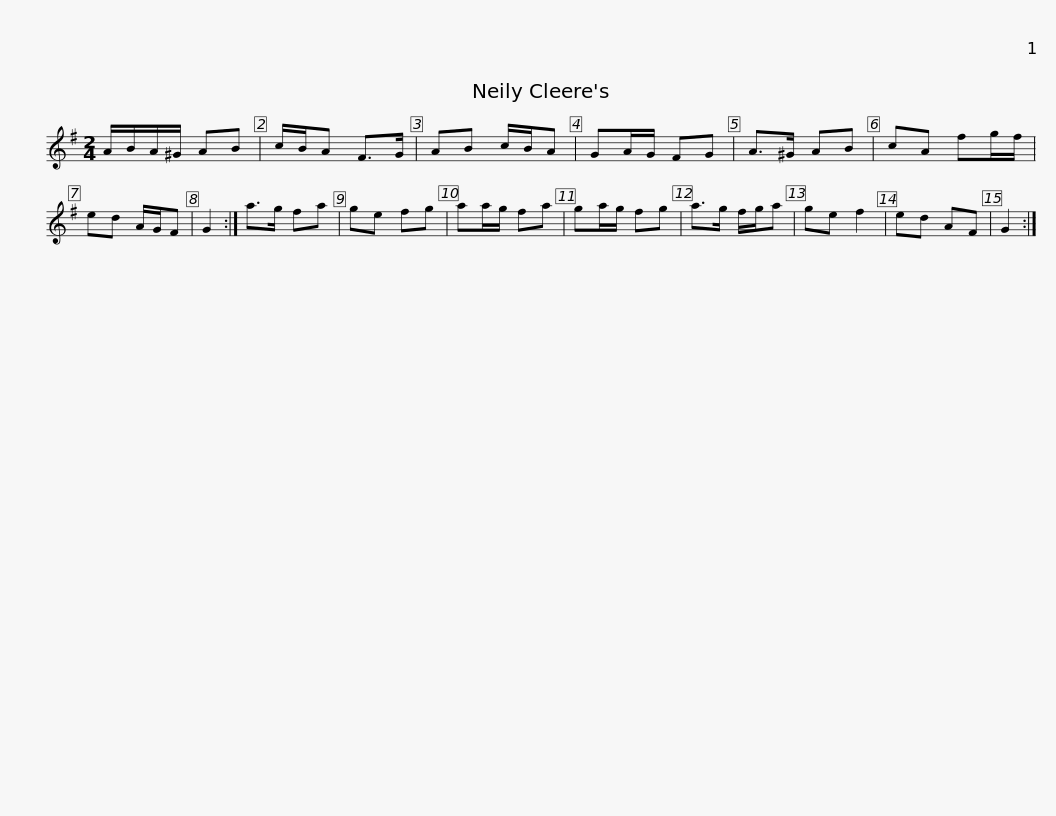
X:1
L:1/8
M:2/4
I:linebreak $
K:G
V:1 treble
V:1
 A/B/A/^G/ AB | c/B/A F>G | AB c/B/A | GA/G/ FG | A>^G AB | %5
 cA fg/f/ | ed A/G/F | G2 :| a>g fa |$ ge fg | %10
 aa/g/ fa | ga/g/ fg | a>g f/g/a | ge f2 | ed AF | %15
 G2 :| %16
